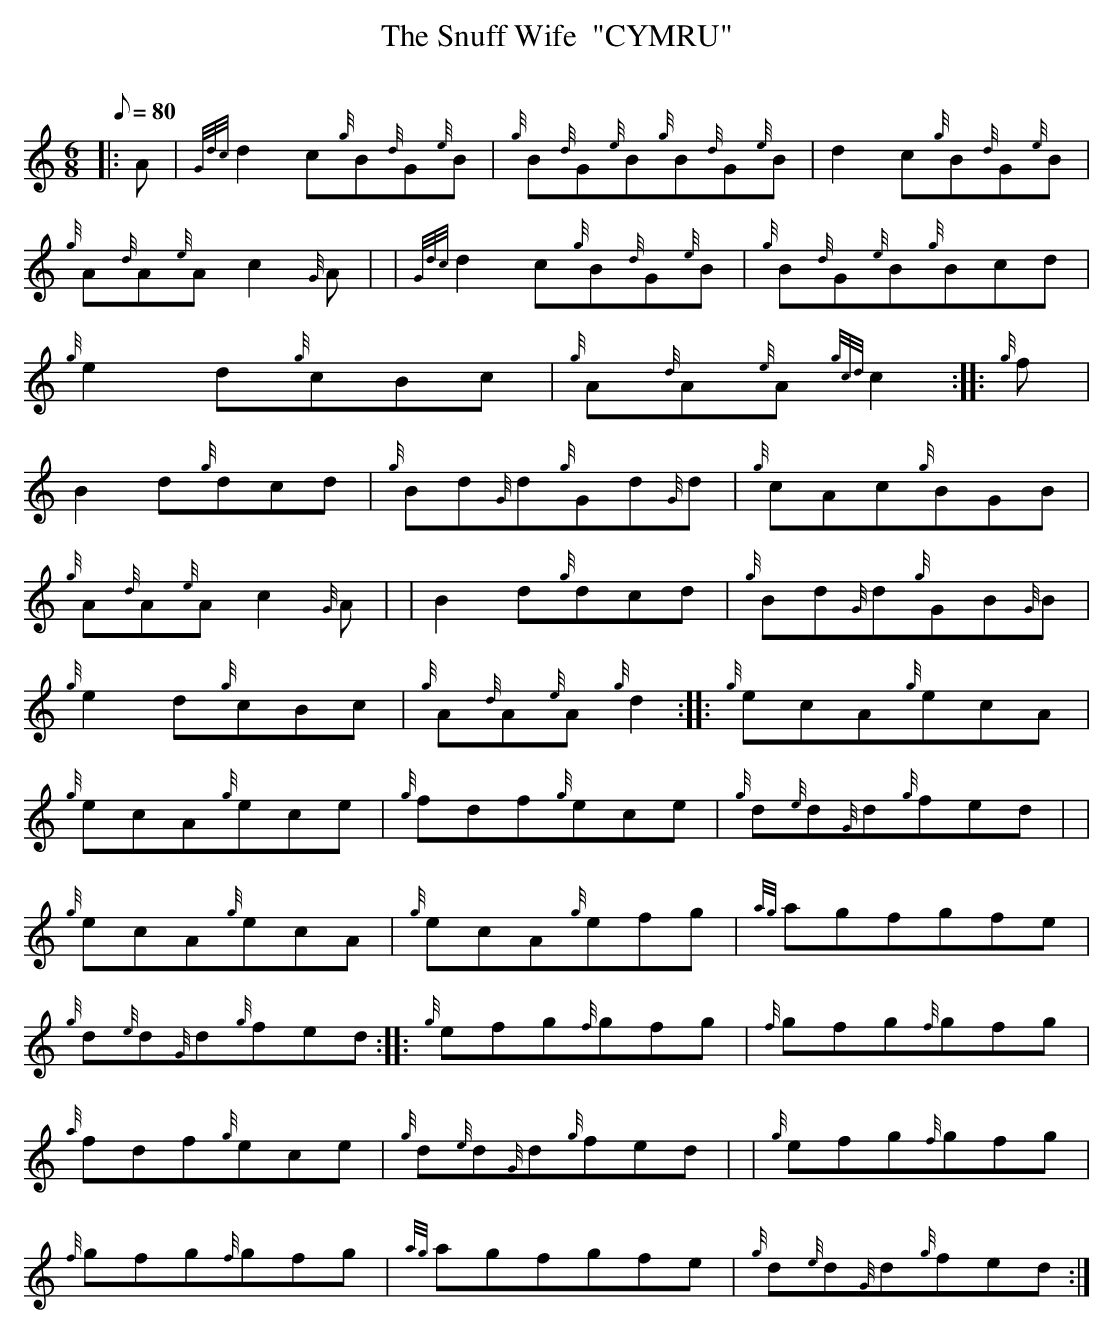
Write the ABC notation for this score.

X:1
T:The Snuff Wife  "CYMRU"
M:6/8
L:1/8
Q:80
C:
K:HP
|: A | \
{Gdc}d2c{g}B{d}G{e}B | \
{g}B{d}G{e}B{g}B{d}G{e}B | \
d2c{g}B{d}G{e}B |
{g}A{d}A{e}Ac2{G}A | | \
{Gdc}d2c{g}B{d}G{e}B | \
{g}B{d}G{e}B{g}Bcd |
{g}e2d{g}cBc | \
{g}A{d}A{e}A{gcd}c2 :: \
{g}f |
B2d{g}dcd | \
{g}Bd{G}d{g}Gd{G}d | \
{g}cAc{g}BGB |
{g}A{d}A{e}Ac2{G}A | | \
B2d{g}dcd | \
{g}Bd{G}d{g}GB{G}B |
{g}e2d{g}cBc | \
{g}A{d}A{e}A{g}d2 :: \
{g}ecA{g}ecA |
{g}ecA{g}ece | \
{g}fdf{g}ece | \
{g}d{e}d{G}d{g}fed| |
{g}ecA{g}ecA | \
{g}ecA{g}efg | \
{ag}agfgfe |
{g}d{e}d{G}d{g}fed :: \
{g}efg{f}gfg | \
{f}gfg{f}gfg |
{a}fdf{g}ece | \
{g}d{e}d{G}d{g}fed | | \
{g}efg{f}gfg |
{f}gfg{f}gfg | \
{ag}agfgfe | \
{g}d{e}d{G}d{g}fed :|
